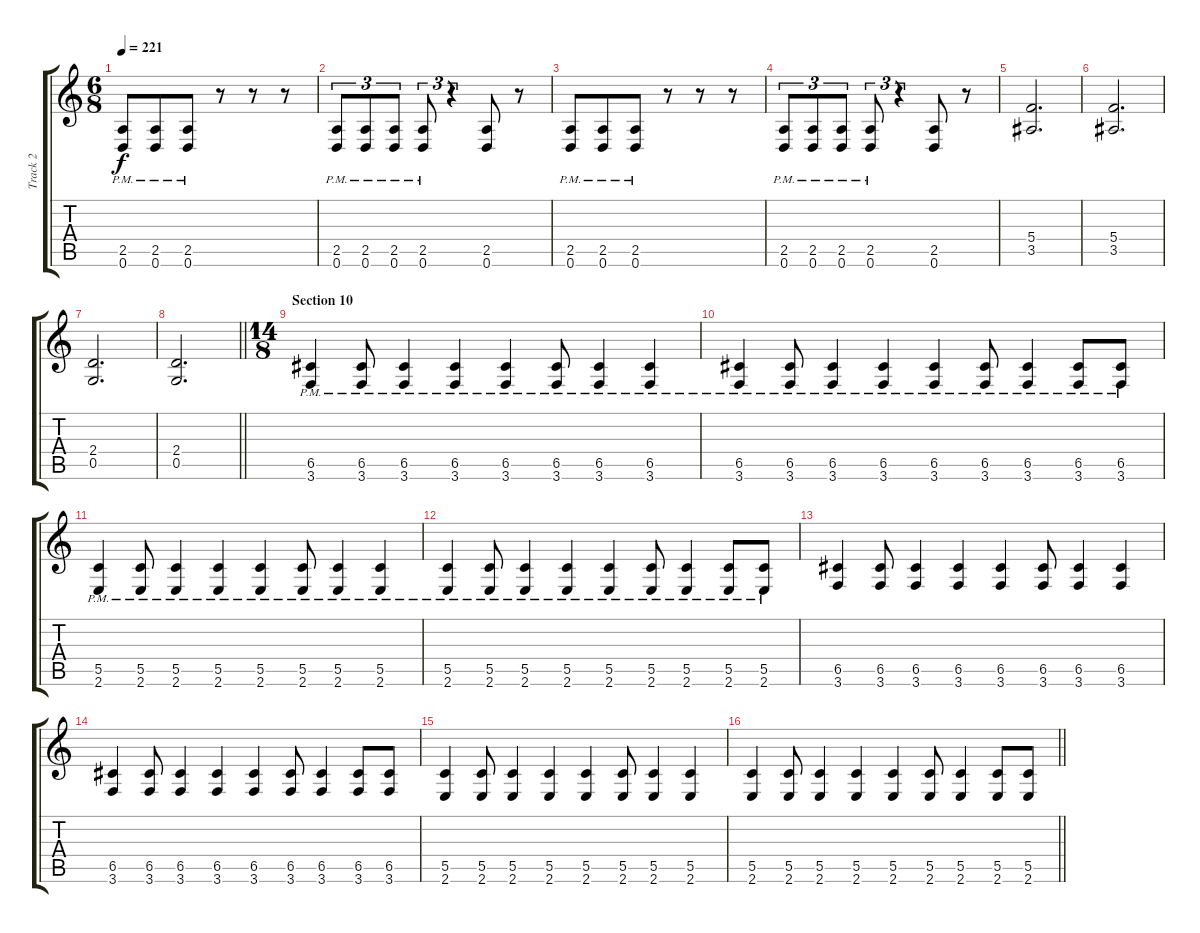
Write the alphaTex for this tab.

\track ("Track 2" "Track 2") {instrument distortionguitar}
\staff {score tabs}
\tuning (D4 A3 F3 C3 G2 D2) {hide}
\ts (6 8)
\tempo 221
\clef g2
\ks c
(2.5{pm} 0.6{pm}).8{dy f} (2.5{pm} 0.6{pm}).8 (2.5{pm} 0.6{pm}).8 r.8 r.8 r.8 |
(2.5{pm} 0.6{pm}).8{tu (3 2)} (2.5 0.6{pm}).8{tu (3 2)} (2.5 0.6{pm}).8{tu (3 2)} (2.5 0.6{pm}).8{tu (3 2)} r.4{tu (3 2)} (2.5 0.6).8 r.8 |
(2.5{pm} 0.6{pm}).8 (2.5{pm} 0.6{pm}).8 (2.5{pm} 0.6{pm}).8 r.8 r.8 r.8 |
(2.5{pm} 0.6{pm}).8{tu (3 2)} (2.5 0.6{pm}).8{tu (3 2)} (2.5 0.6{pm}).8{tu (3 2)} (2.5 0.6{pm}).8{tu (3 2)} r.4{tu (3 2)} (2.5 0.6).8 r.8 |
(5.4 3.5).2{d} |
(5.4 3.5).2{d} |
(2.4 0.5).2{d} |
\barLineRight lightlight
(2.4 0.5).2{d} |
\ts (14 8)
\section ("" "Section 10")
(6.5{pm} 3.6{pm}).4 (6.5{pm} 3.6{pm}).8 (6.5{pm} 3.6{pm}).4 (6.5{pm} 3.6{pm}).4 (6.5{pm} 3.6{pm}).4 (6.5{pm} 3.6{pm}).8 (6.5{pm} 3.6{pm}).4 (6.5{pm} 3.6{pm}).4 |
(6.5{pm} 3.6{pm}).4 (6.5{pm} 3.6{pm}).8 (6.5{pm} 3.6{pm}).4 (6.5{pm} 3.6{pm}).4 (6.5{pm} 3.6{pm}).4 (6.5{pm} 3.6{pm}).8 (6.5{pm} 3.6{pm}).4 (6.5{pm} 3.6{pm}).8 (6.5{pm} 3.6{pm}).8 |
(5.5{pm} 2.6{pm}).4 (5.5{pm} 2.6{pm}).8 (5.5{pm} 2.6{pm}).4 (5.5{pm} 2.6{pm}).4 (5.5{pm} 2.6{pm}).4 (5.5{pm} 2.6{pm}).8 (5.5{pm} 2.6{pm}).4 (5.5{pm} 2.6{pm}).4 |
(5.5{pm} 2.6{pm}).4 (5.5{pm} 2.6{pm}).8 (5.5{pm} 2.6{pm}).4 (5.5{pm} 2.6{pm}).4 (5.5{pm} 2.6{pm}).4 (5.5{pm} 2.6{pm}).8 (5.5{pm} 2.6{pm}).4 (5.5{pm} 2.6{pm}).8 (5.5{pm} 2.6{pm}).8 |
(6.5 3.6).4 (6.5 3.6).8 (6.5 3.6).4 (6.5 3.6).4 (6.5 3.6).4 (6.5 3.6).8 (6.5 3.6).4 (6.5 3.6).4 |
(6.5 3.6).4 (6.5 3.6).8 (6.5 3.6).4 (6.5 3.6).4 (6.5 3.6).4 (6.5 3.6).8 (6.5 3.6).4 (6.5 3.6).8 (6.5 3.6).8 |
(5.5 2.6).4 (5.5 2.6).8 (5.5 2.6).4 (5.5 2.6).4 (5.5 2.6).4 (5.5 2.6).8 (5.5 2.6).4 (5.5 2.6).4 |
\barLineRight lightlight
(5.5 2.6).4 (5.5 2.6).8 (5.5 2.6).4 (5.5 2.6).4 (5.5 2.6).4 (5.5 2.6).8 (5.5 2.6).4 (5.5 2.6).8 (5.5 2.6).8
